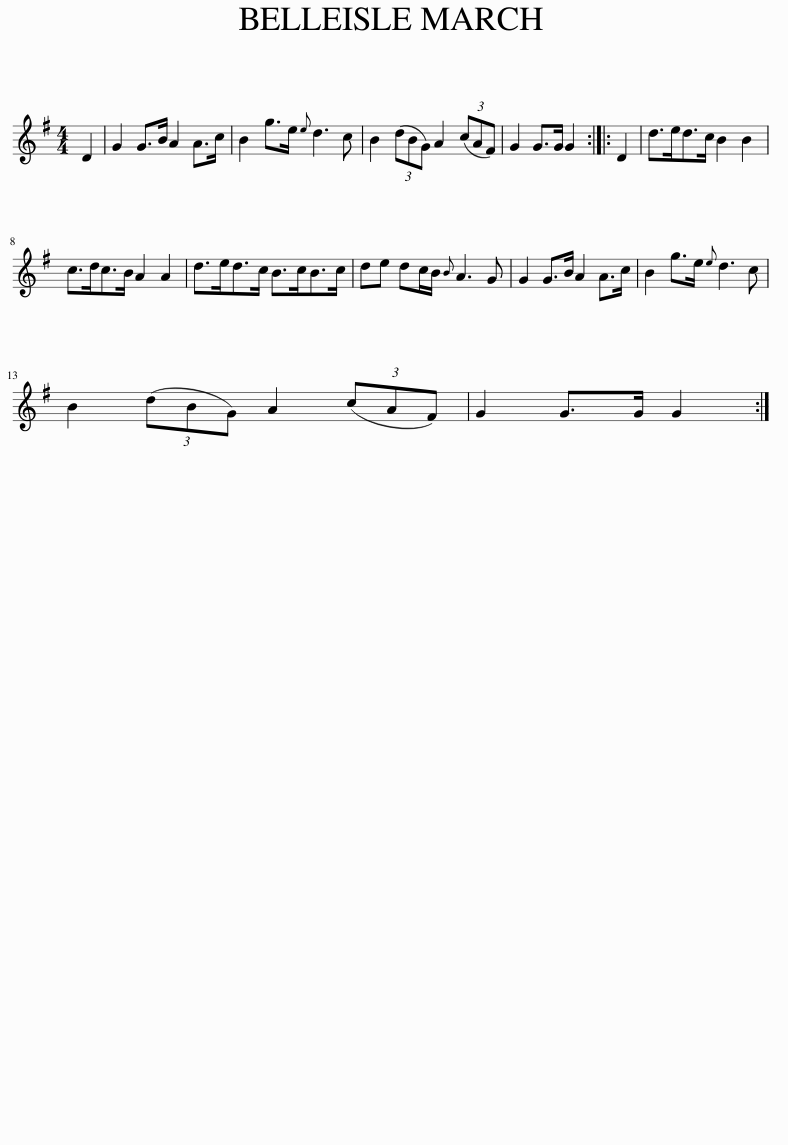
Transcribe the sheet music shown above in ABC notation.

X:1
L:1/8
M:4/4
I:linebreak $
K:G
V:1 treble
V:1
 D2 | G2 G>B A2 A>c | B2 g>e{e} d3 c | B2 (3(dBG) A2 (3(cAF) | G2 G>G G2 :: %5
 D2 | d>ed>c B2 B2 |$ c>dc>B A2 A2 | d>ed>c B>cB>c | de dc/B/{B} A3 G | %10
 G2 G>B A2 A>c | B2 g>e{e} d3 c |$ B2 (3(dBG) A2 (3(cAF) | G2 G>G G2 :| %14
